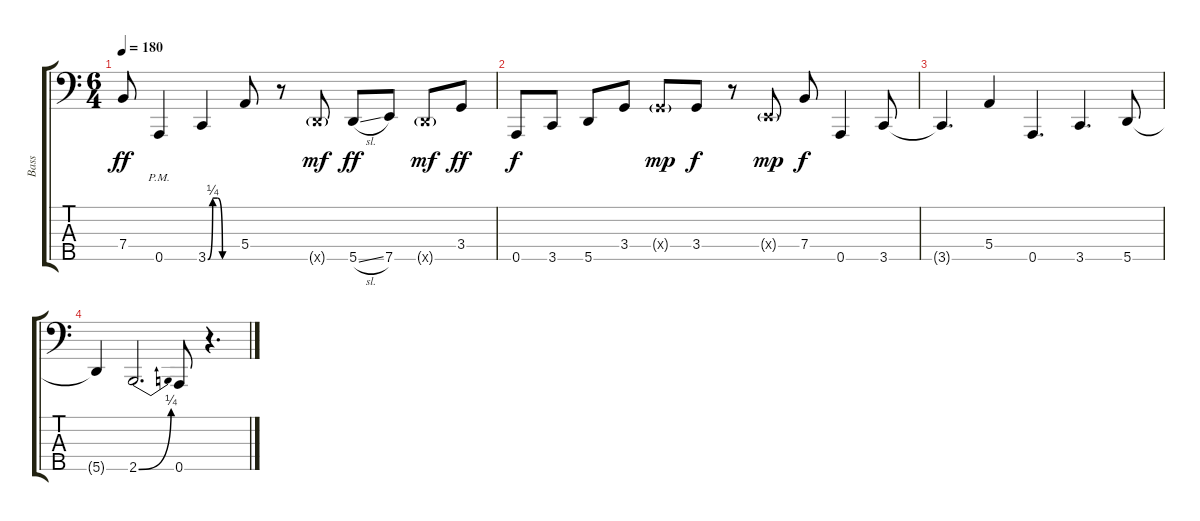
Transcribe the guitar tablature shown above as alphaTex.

\track ("Bass" "Bass") {instrument electricbassfinger}
\staff {score tabs}
\tuning (G2 D2 A1 E1 A0) {hide}
\ts (6 4)
\tempo 180
\clef f4
\ks c
7.4.8{dy ff} 0.5{pm}.4 3.5{be (custom 0 0 10 1 20 1 30 0 60 0)}.4 5.4.8 r.8 5.5{g x}.8{dy mf} 5.5{sl}.8{dy ff} 7.5.8 5.5{g x}.8{dy mf} 3.4.8{dy ff} |
\section ("" "")
0.5.8{dy f} 3.5.8 5.5.8 3.4.8 3.4{g x}.8{dy mp} 3.4.8{dy f} r.8 0.4{g x}.8{dy mp} 7.4.8{dy f} 0.5.4 3.5.8 |
3.5{t}.4{d} 5.4.4 0.5.4{d} 3.5.4{d} 5.5.8 |
5.5{t}.4 2.5{be (bend 0 0 60 1)}.2{d} 0.5.8 r.4{d}
